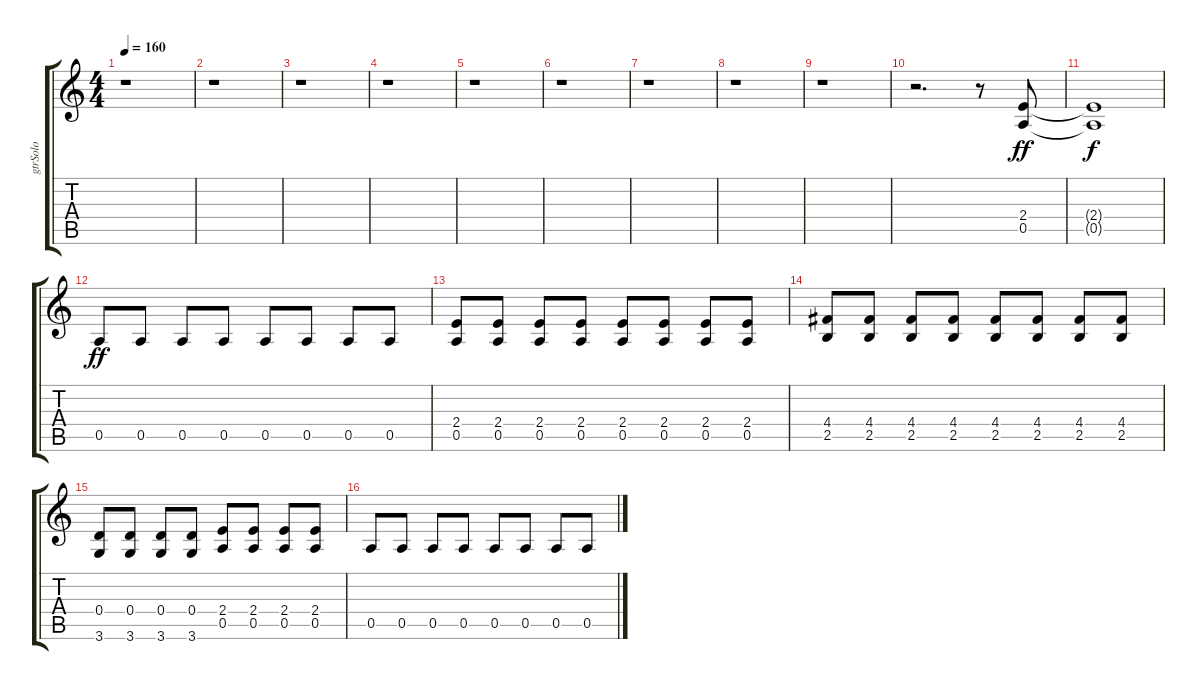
\track ("gtrSolo" "gtrSolo") {instrument overdrivenguitar}
\staff {score tabs}
\tuning (E4 B3 G3 D3 A2 E2) {hide}
\ts (4 4)
\tempo 160
\clef g2
\ks c
r.1{dy f} |
r.1 |
r.1 |
r.1 |
r.1 |
r.1 |
r.1 |
r.1 |
r.1 |
r.2{d} r.8 (2.4 0.5).8{dy ff instrument overdrivenguitar} |
(2.4{t} 0.5{t}).1{dy f} |
0.5.8{dy ff} 0.5.8 0.5.8 0.5.8 0.5.8 0.5.8 0.5.8 0.5.8 |
(2.4 0.5).8 (2.4 0.5).8 (2.4 0.5).8 (2.4 0.5).8 (2.4 0.5).8 (2.4 0.5).8 (2.4 0.5).8 (2.4 0.5).8 |
(4.4 2.5).8 (4.4 2.5).8 (4.4 2.5).8 (4.4 2.5).8 (4.4 2.5).8 (4.4 2.5).8 (4.4 2.5).8 (4.4 2.5).8 |
(0.4 3.6).8 (0.4 3.6).8 (0.4 3.6).8 (0.4 3.6).8 (2.4 0.5).8 (2.4 0.5).8 (2.4 0.5).8 (2.4 0.5).8 |
0.5.8 0.5.8 0.5.8 0.5.8 0.5.8 0.5.8 0.5.8 0.5.8
